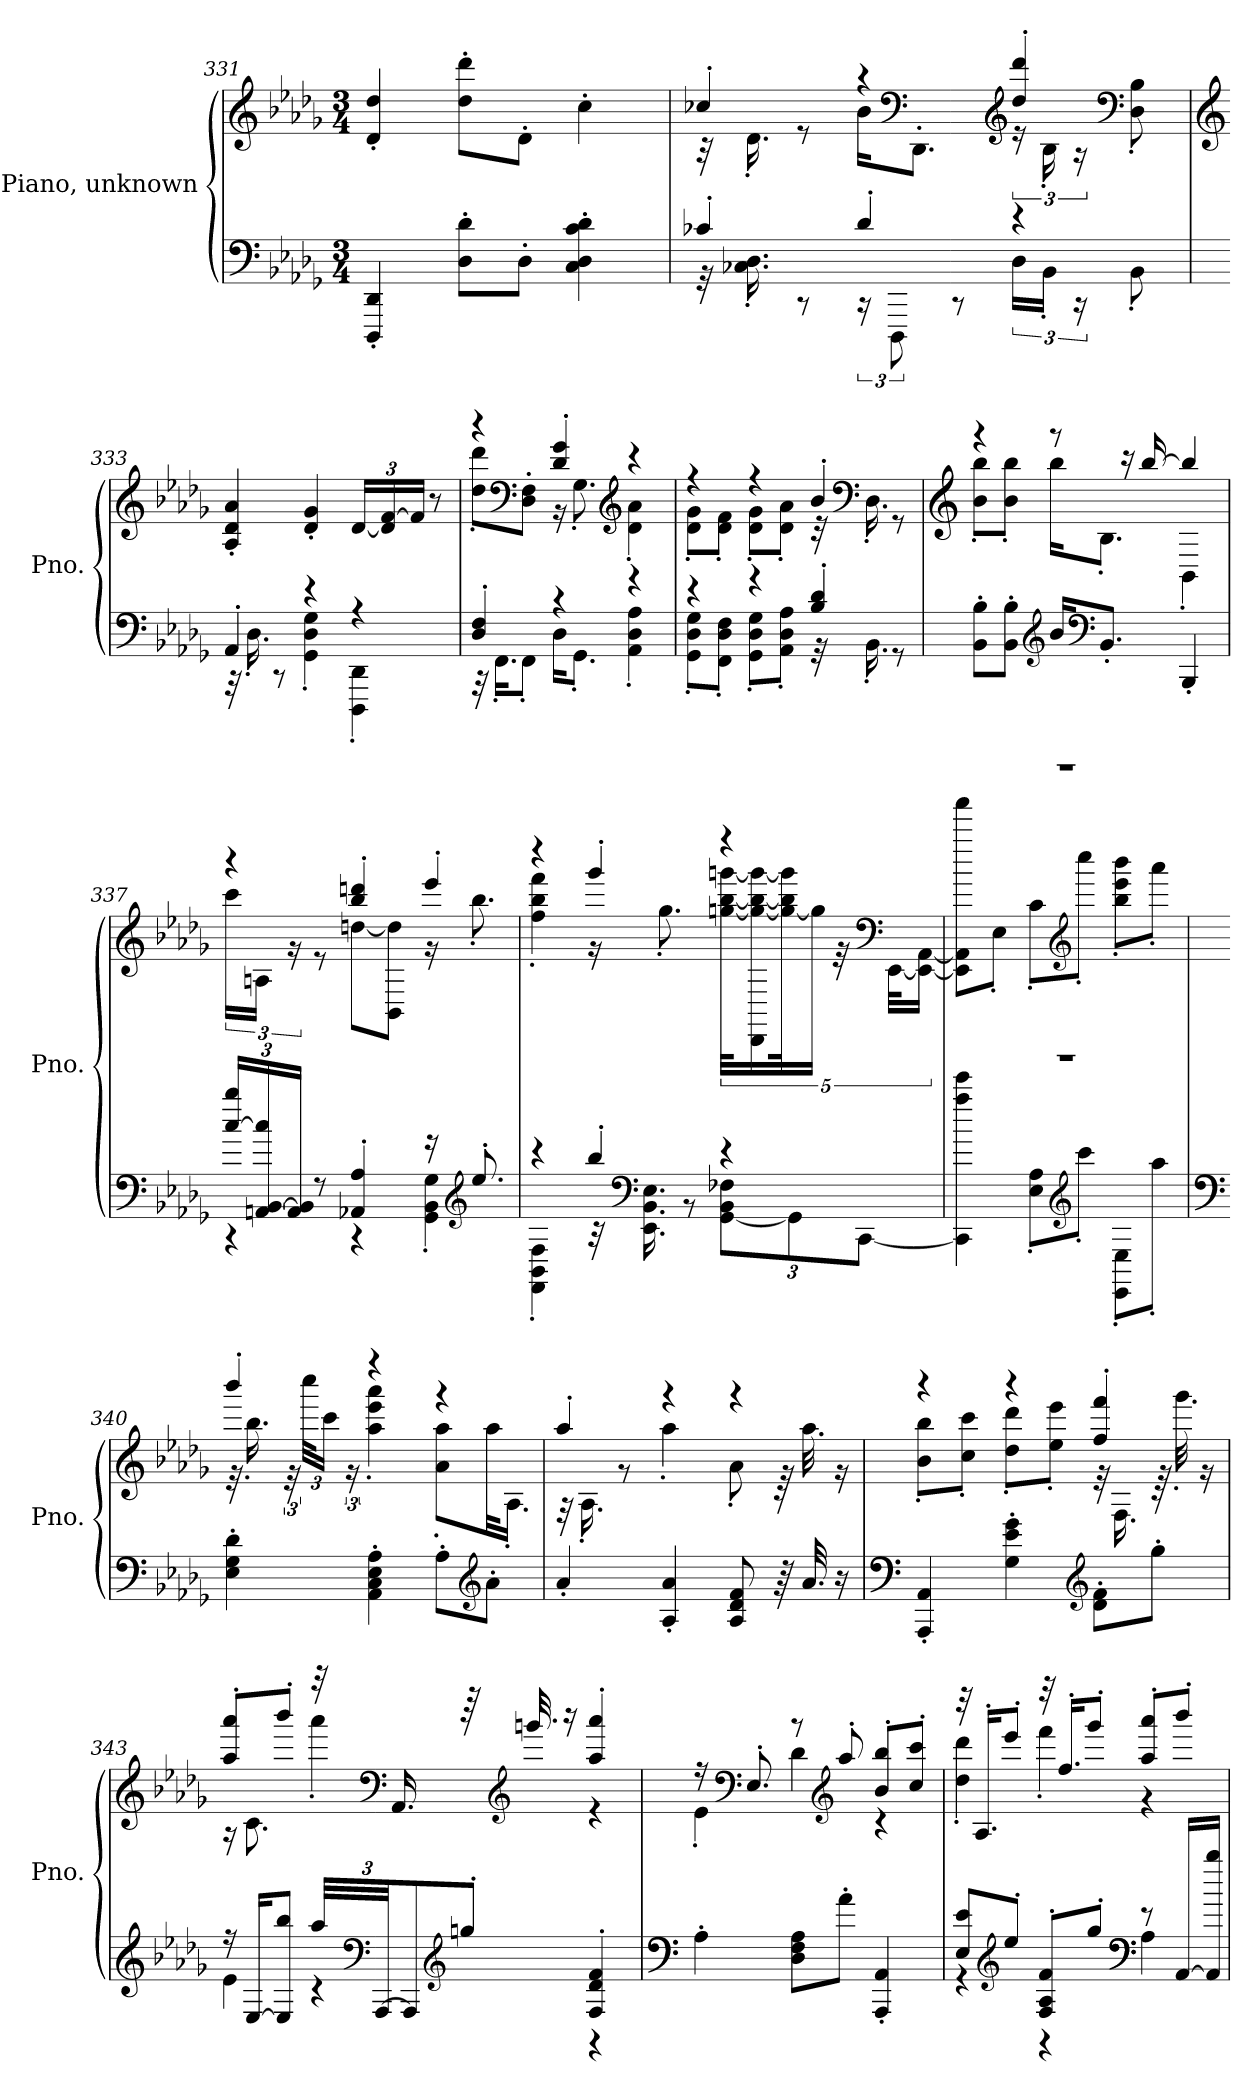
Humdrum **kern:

**kern	**kern
*part1	*part1
*staff2	*staff1
*I"Piano, unknown	*
*I'Pno.	*
*clefF4	*clefG2
*k[b-e-a-d-g-]	*k[b-e-a-d-g-]
*M3/4	*M3/4
=331	=331
4DDD-/' 4DD-/'	4d-/' 4dd-/'
8D-\' 8d-\'L	8dd-\' 8ddd-\'L
8D-'\J	8d-'\J
4C\' 4D-\' 4c\' 4d-\'	4cc'\
!!LO:LB:g=z
=332	=332
*^	*^
4c-X'/	32r	4cc-X'/	32r
.	16.C-X\' 16.D-\'	.	16.d-'\
.	8r	.	8r
4d-'/	24r	4r	16b-\KL
.	12DDD-\	.	.
*	*	*clefF4	*
.	.	.	8.DD-'\J
.	8r	.	.
*	*	*clefG2	*
4r	24D-\LL	4dd-/' 4ddd-/'	24r
.	24BB-'\JJ	.	24B-'\
.	24r	.	24r
*	*	*clefF4	*
.	8BB-'\	.	8D-\' 8B-\'
*	*	*v	*v
=333	=333	=333
*	*	*clefG2
4AA-'/	32r	4A-/' 4d-/' 4a-/'
.	16.D-'\	.
.	8r	.
4r	4GG-\' 4D-\' 4G-\'	4d-/' 4g-/'
*	*	*Xbrackettup
4r	4DDD-\' 4DD-\'	[24d-/LL
.	.	24d-/] [24f/
.	.	24f/JJ]
.	.	8r
=334	=334	=334
*	*	*^
4D-/' 4F/'	32r	4r	8dd-\' 8ddd-\'L
.	16.FF'\KL	.	.
*	*	*clefF4	*
.	8FF'\J	.	8D-\' 8F\'J
4r	16D-\KL	4d-/' 4g-/'	16r
.	8.GG-'\J	.	8.G-'\
*	*	*clefG2	*
4r	4AA-\' 4D-\' 4A-\'	4r	4d-\' 4a-\'
!!LO:LB:g=z	!!
=335	=335	=335	=335
4r	8GG-\' 8D-\' 8G-\'L	4r	8d-\' 8g-\'L
.	8FF\' 8D-\' 8F\'J	.	8d-\' 8f\'J
4r	8GG-\' 8D-\' 8G-\'L	4r	8d-\' 8g-\'L
.	8AA-\' 8D-\' 8A-\'J	.	8d-\' 8a-\'J
4B-/' 4d-/'	32r	4b-'/	32r
*	*	*clefF4	*
.	16.BB-'\	.	16.D-'\
.	8r	.	8r
*v	*v	*	*
=336	=336	=336
*	*clefG2	*
8BB-\' 8B-\'L	4r	8b-\' 8bb-\'L
8BB-\' 8B-\'J	.	8b-\' 8bb-\'J
*clefG2	*	*
16b-/KL	8r	16bb-\KL
*clefF4	*	*
8.BB-'/J	.	8.B-'\J
.	16r	.
.	[16bb-/	.
4BBB-'/	4bb-/]	4BB-'\
=337	=337	=337
*Xbrackettup	*	*brackettup
*^	*	*
[24cc/ 24bb-/LL	4r	4r	24ccc\LL
[24AAn/ [24BB-/ 24cc/]	.	.	24An\JJ
24AA/] 24BB-/]JJ	.	.	24r
8r	.	.	8r
4AA-X/' 4A-/'	4r	4bb-/' 4dddn/'	[8ddn\L
.	.	.	8BB-\ 8dd\]J
16r	4GG-\' 4BB-\' 4G-\'	4eee-'/	16r
*clefG2	*	*	*
8.ee-'/	.	.	8.bb-'\
!!LO:LB:g=z	!!
=338	=338	=338	=338
4r	4FF\' 4BB-\' 4F\'	4r	4ff\' 4bb-\' 4fff\'
4bb-'/	32r	4ggg-'/	16r
*clefF4	*	*	*
.	16.EE-\ 16.BB-\ 16.E-\	.	.
.	.	.	8.gg-'\
.	8r	.	.
4r	[12GG-\ 12BB-\ 12F-X\L	4r	[40ggn\ [40bb-\ [40gggn\KLL
.	.	.	20DD-\ 20gg\_ 20bb-\_ 20ggg\_
.	.	.	40gg\_ 40bb-\] 40ggg\]K
.	12GG-\]	.	.
.	.	.	20gg\JJ]
.	.	.	40r
.	[12CC\J	.	.
*	*	*clefF4	*
.	.	.	[40EE-\KLL
.	.	.	20EE-\_ [20AA-\JJ
=339	=339	=339	=339
2.r	4CC\] 4aa-\ 4eee-\	2.r	8EE-\] 8AA-\] 8aaa-\L
.	.	.	8E-'\J
.	8E-\' 8A-\'L	.	8c'\L
*clefG2	*	*clefG2	*
.	8ccc'\J	.	8cccc'\J
.	8EE-\' 8E-\'L	.	8bb-\' 8eee-\' 8bbb-\'L
.	8aa-'\J	.	8aaa-'\J
*v	*v	*	*
!!LO:LB:g=z	!!
=340	=340	=340
*clefF4	*	*
4E-\' 4G-\' 4d-\'	4bbb-'/	32r
.	.	16.bb-'\
.	.	48r
.	.	48cccc\KLL
.	.	24ccc\JJ
.	.	24r
4AA-\' 4C\' 4E-\' 4A-\'	4r	4aa-\' 4eee-\' 4aaa-\'
8A-'\L	4r	8a-\' 8aa-\'L
*clefG2	*	*
8a-'\J	.	32aa-\KL
.	.	16.A-'\JJ
=341	=341	=341
4a-'/	4aa-'/	32r
.	.	16.A-'\
.	.	8r
4A-/' 4a-/'	4r	4aa-'\
8A-/ 8d-/ 8f/	4r	8a-'\
64r	.	64r
32.a-/	.	32.aa-\
16r	.	16r
=342	=342	=342
*clefF4	*	*
4AAA-/' 4AA-/'	4r	8b-\' 8bb-\'L
.	.	8cc\' 8ccc\'J
4G-\' 4e-\' 4g-\'	4r	8dd-\' 8ddd-\'L
.	.	8ee-\' 8eee-\'J
*clefG2	*	*
8d-\' 8f\'L	4ff/' 4fff/'	32r
.	.	16.F\
8gg-'\J	.	64r
.	.	32.ggg-'\
.	.	16r
!!LO:PB:g=z	!!
=343	=343	=343
*^	*	*
16r	4e-\	8aa-/' 8aaa-/'L	16r
[16E-/KL	.	.	8.c\
8E-/] 8bb-/J	.	8bbb-'/J	.
48aa-/LLL	4r	32r	4aaa-'\
*clefF4	*	*	*
[48AAA-/JJ	.	.	.
*	*	*clefF4	*
.	.	16.AA-/	.
12AAA-/]	.	.	.
*clefG2	*	*	*
8ggn'/J	.	64r	.
*	*	*clefG2	*
.	.	32.gggn/	.
.	.	16r	.
4F/' 4d-/' 4f/'	4r	4aa-/' 4aaa-/'	4r
*v	*v	*	*
=344	=344	=344
*clefF4	*	*
4A-'\	16r	4e-'\
*	*clefF4	*
.	8.E-'/	.
8D-\ 8F\ 8A-\L	8r	4d-\
*	*clefG2	*
8a-'\J	8aa-'/	.
4AAA-/' 4AA-/'	8b-/' 8bb-/'L	4r
.	8cc/' 8ccc/'J	.
!!LO:LB:g=z	!!
=345	=345	=345
*^	*	*
8E-/ 8e-/L	4r	32r	4dd-\' 4ddd-\'
.	.	16.A-'/KL	.
*clefG2	*	*	*
8ee-'/J	.	8eee-'/J	.
8F/' 8A-/' 8f/'L	4r	32r	4fff'\
.	.	16.ff'/KL	.
8gg-'/J	.	8ggg-'/J	.
*clefF4	*	*	*
8r	4A-\	8aa-/' 8aaa-/'L	4r
[16AA-/LL	.	8bbb-'/J	.
16AA-/] 16bb-/JJ	.	.	.
*v	*v	*	*
*	*v	*v
=	=
*-	*-
